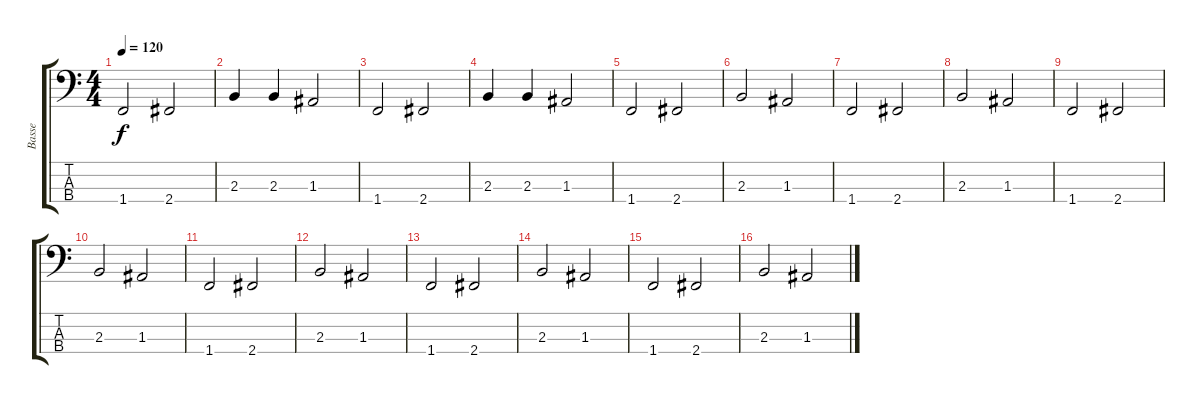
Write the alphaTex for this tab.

\track ("Basse" "Basse") {instrument electricbassfinger}
\staff {score tabs}
\tuning (G2 D2 A1 E1) {hide}
\ts (4 4)
\tempo 120
\clef f4
\ks c
1.4.2{dy f} 2.4.2 |
2.3.4 2.3.4 1.3.2 |
1.4.2 2.4.2 |
2.3.4 2.3.4 1.3.2 |
1.4.2 2.4.2 |
2.3.2 1.3.2 |
1.4.2 2.4.2 |
2.3.2 1.3.2 |
1.4.2 2.4.2 |
2.3.2 1.3.2 |
1.4.2 2.4.2 |
2.3.2 1.3.2 |
1.4.2 2.4.2 |
2.3.2 1.3.2 |
1.4.2 2.4.2 |
2.3.2 1.3.2
